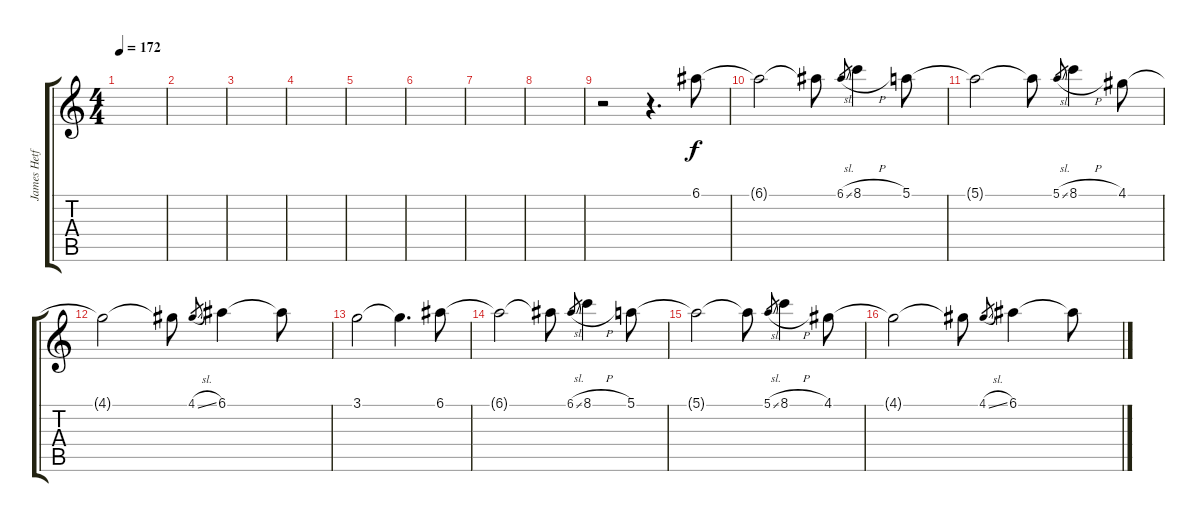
\track ("James Hetfield Back/Lead" "James Hetf") {instrument distortionguitar}
\staff {score tabs}
\tuning (E4 B3 G3 D3 A2 E2) {hide}
\ts (4 4)
\tempo 172
\clef g2
\ks c
|
|
|
|
|
|
|
|
r.2 r.4{d} 6.1.8 |
6.1{t}.2 6.1{t}.8 6.1{sl}.8{gr} 8.1{h}.4 5.1.8 |
5.1{t}.2 5.1{t}.8 5.1{sl}.8{gr} 8.1{h}.4 4.1.8 |
4.1{t}.2 4.1{t}.8 4.1{sl}.8{gr} 6.1.4 6.1{t}.8 |
3.1.2 3.1{t}.4{d} 6.1.8 |
6.1{t}.2 6.1{t}.8 6.1{sl}.8{gr} 8.1{h}.4 5.1.8 |
5.1{t}.2 5.1{t}.8 5.1{sl}.8{gr} 8.1{h}.4 4.1.8 |
4.1{t}.2 4.1{t}.8 4.1{sl}.8{gr} 6.1.4 6.1{t}.8
